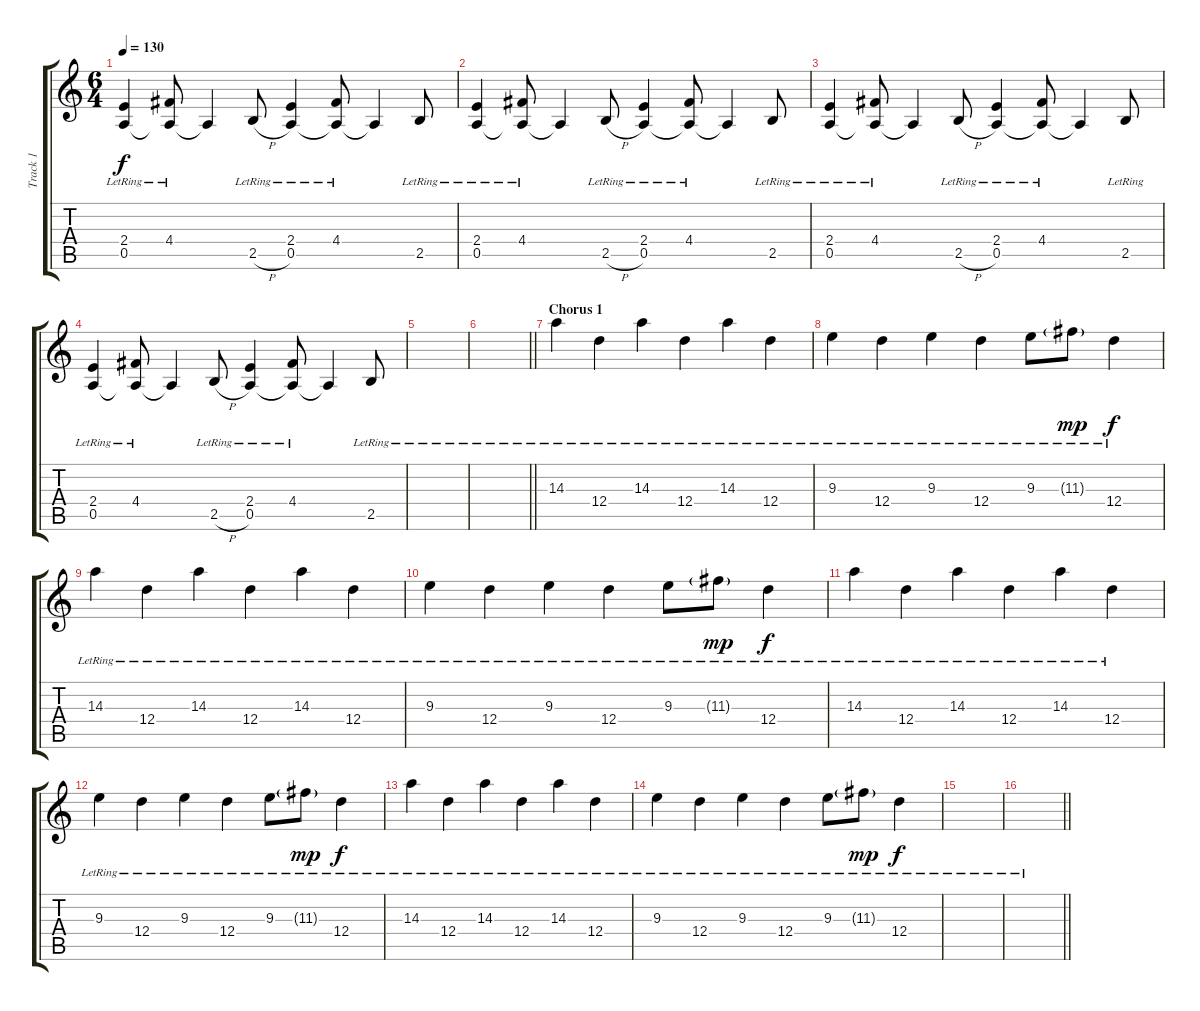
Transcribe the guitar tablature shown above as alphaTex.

\track ("Track 1" "Track 1") {instrument electricguitarclean}
\staff {score tabs}
\tuning (E4 B3 G3 D3 A2 D2) {hide}
\ts (6 4)
\tempo 130
\clef g2
\ks c
(2.4{lr} 0.5{lr}).4{dy f} (4.4{lr} 0.5{t}).8 0.5{t}.4 2.5{h lr}.8 (2.4{lr} 0.5{lr}).4 (4.4{lr} 0.5{t}).8 0.5{t}.4 2.5{lr}.8 |
(2.4{lr} 0.5{lr}).4 (4.4{lr} 0.5{t}).8 0.5{t}.4 2.5{h lr}.8 (2.4{lr} 0.5{lr}).4 (4.4{lr} 0.5{t}).8 0.5{t}.4 2.5{lr}.8 |
(2.4{lr} 0.5{lr}).4 (4.4{lr} 0.5{t}).8 0.5{t}.4 2.5{h lr}.8 (2.4{lr} 0.5{lr}).4 (4.4{lr} 0.5{t}).8 0.5{t}.4 2.5{lr}.8 |
(2.4{lr} 0.5{lr}).4 (4.4{lr} 0.5{t}).8 0.5{t}.4 2.5{h lr}.8 (2.4{lr} 0.5{lr}).4 (4.4{lr} 0.5{t}).8 0.5{t}.4 2.5{lr}.8 |
|
\barLineRight lightlight
|
\section ("" "Chorus 1")
14.3{lr}.4{volume 16} 12.4{lr}.4 14.3{lr}.4 12.4{lr}.4 14.3{lr}.4 12.4{lr}.4 |
9.3{lr}.4 12.4{lr}.4 9.3{lr}.4 12.4{lr}.4 9.3{lr}.8 11.3{g lr}.8{dy mp} 12.4{lr}.4{dy f} |
14.3{lr}.4 12.4{lr}.4 14.3{lr}.4 12.4{lr}.4 14.3{lr}.4 12.4{lr}.4 |
9.3{lr}.4 12.4{lr}.4 9.3{lr}.4 12.4{lr}.4 9.3{lr}.8 11.3{g lr}.8{dy mp} 12.4{lr}.4{dy f} |
14.3{lr}.4 12.4{lr}.4 14.3{lr}.4 12.4{lr}.4 14.3{lr}.4 12.4{lr}.4 |
9.3{lr}.4 12.4{lr}.4 9.3{lr}.4 12.4{lr}.4 9.3{lr}.8 11.3{g lr}.8{dy mp} 12.4{lr}.4{dy f} |
14.3{lr}.4 12.4{lr}.4 14.3{lr}.4 12.4{lr}.4 14.3{lr}.4 12.4{lr}.4 |
9.3{lr}.4 12.4{lr}.4 9.3{lr}.4 12.4{lr}.4 9.3{lr}.8 11.3{g lr}.8{dy mp} 12.4{lr}.4{dy f} |
|
\barLineRight lightlight
